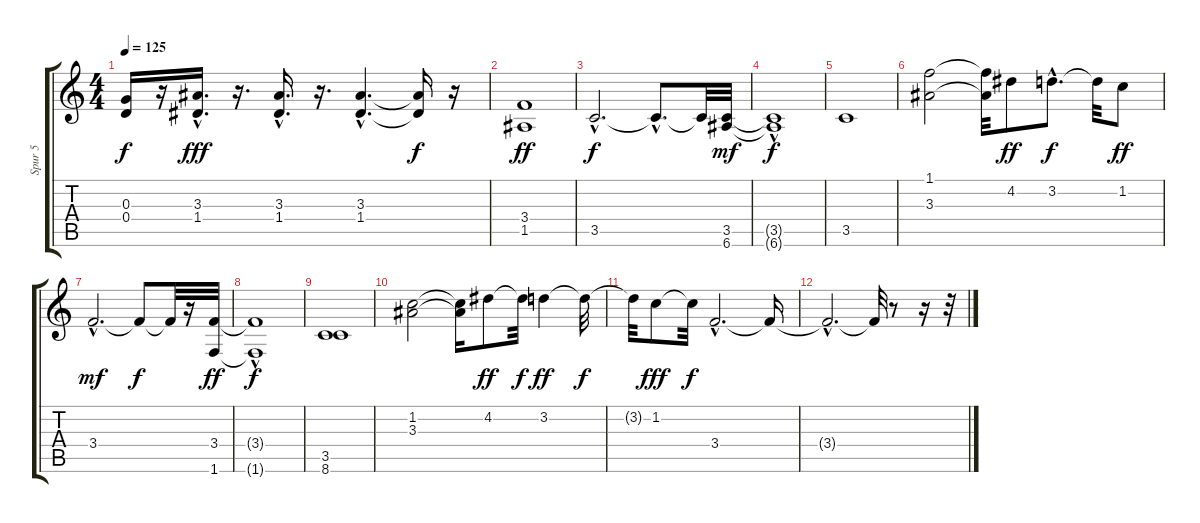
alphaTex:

\track ("Spur 5" "Spur 5") {instrument distortionguitar}
\staff {score tabs}
\tuning (E4 B3 G3 D3 A2 E2) {hide}
\ts (4 4)
\tempo 125
\clef g2
\ks c
(0.3{t} 0.4{t}).16{dy f} r.16 (3.3{hac} 1.4{hac}).16{d dy fff} r.16{d} (3.3{hac} 1.4{hac}).16{d} r.16{d} (3.3{hac} 1.4{hac}).4{d} (3.3{t} 1.4{t}).16{dy f} r.16 |
(3.4 1.5).1{dy ff} |
3.5{hac}.2{d dy f} 3.5{hac t}.8{d} 3.5{t}.32 (3.5 6.6).32{dy mf} |
(3.5{t} 6.6{hac t}).1{dy f} |
3.5.1 |
(1.1 3.3).2 (1.1{t} 3.3{t}).32 4.2.8{dy ff} 3.2{hac}.8{d dy f} 3.2{t}.32 1.2.8{dy ff} |
3.4{hac}.2{d dy mf} 3.4{t}.8{dy f} 3.4{t}.32 r.16 (3.4 1.6).32{dy ff} |
(3.4{hac t} 1.6{t}).1{dy f} |
(3.5 8.6).1 |
(1.2 3.3).2 (1.2{t} 3.3{t}).16 4.2.8{dy ff} 4.2{t}.32{dy f} 3.2.4{dy ff} 3.2{t}.32{dy f} |
3.2{t}.32 1.2.8{dy fff} 1.2{t}.32{dy f} 3.4{hac}.2{d} 3.4{t}.16 |
3.4{hac t}.2{d} 3.4{t}.32 r.8 r.16 r.32
